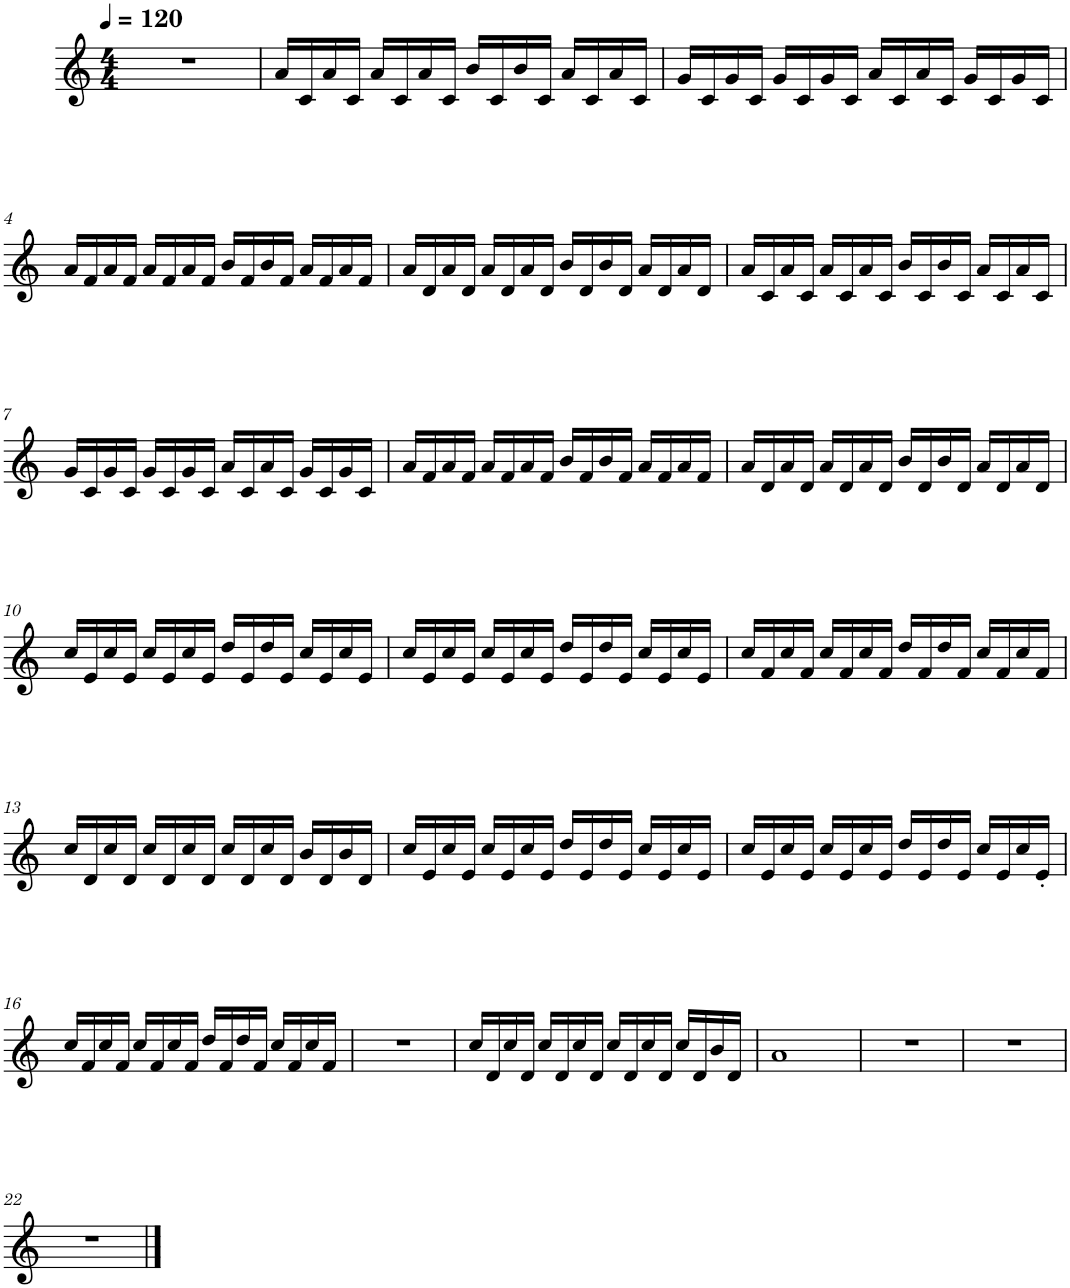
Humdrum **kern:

**kern
*part1
*staff1
*I"Piano, USERSONG02
*I'Pia.
*clefG2
*k[]
*M4/4
*MM120
=1
1r
=2
16a/LL
16c/
16a/
16c/JJ
16a/LL
16c/
16a/
16c/JJ
16b/LL
16c/
16b/
16c/JJ
16a/LL
16c/
16a/
16c/JJ
=3
16g/LL
16c/
16g/
16c/JJ
16g/LL
16c/
16g/
16c/JJ
16a/LL
16c/
16a/
16c/JJ
16g/LL
16c/
16g/
16c/JJ
!!LO:LB:g=z
=4
16a/LL
16f/
16a/
16f/JJ
16a/LL
16f/
16a/
16f/JJ
16b/LL
16f/
16b/
16f/JJ
16a/LL
16f/
16a/
16f/JJ
=5
16a/LL
16d/
16a/
16d/JJ
16a/LL
16d/
16a/
16d/JJ
16b/LL
16d/
16b/
16d/JJ
16a/LL
16d/
16a/
16d/JJ
=6
16a/LL
16c/
16a/
16c/JJ
16a/LL
16c/
16a/
16c/JJ
16b/LL
16c/
16b/
16c/JJ
16a/LL
16c/
16a/
16c/JJ
!!LO:LB:g=z
=7
16g/LL
16c/
16g/
16c/JJ
16g/LL
16c/
16g/
16c/JJ
16a/LL
16c/
16a/
16c/JJ
16g/LL
16c/
16g/
16c/JJ
=8
16a/LL
16f/
16a/
16f/JJ
16a/LL
16f/
16a/
16f/JJ
16b/LL
16f/
16b/
16f/JJ
16a/LL
16f/
16a/
16f/JJ
=9
16a/LL
16d/
16a/
16d/JJ
16a/LL
16d/
16a/
16d/JJ
16b/LL
16d/
16b/
16d/JJ
16a/LL
16d/
16a/
16d/JJ
!!LO:LB:g=z
=10
16cc/LL
16e/
16cc/
16e/JJ
16cc/LL
16e/
16cc/
16e/JJ
16dd/LL
16e/
16dd/
16e/JJ
16cc/LL
16e/
16cc/
16e/JJ
=11
16cc/LL
16e/
16cc/
16e/JJ
16cc/LL
16e/
16cc/
16e/JJ
16dd/LL
16e/
16dd/
16e/JJ
16cc/LL
16e/
16cc/
16e/JJ
=12
16cc/LL
16f/
16cc/
16f/JJ
16cc/LL
16f/
16cc/
16f/JJ
16dd/LL
16f/
16dd/
16f/JJ
16cc/LL
16f/
16cc/
16f/JJ
!!LO:LB:g=z
=13
16cc/LL
16d/
16cc/
16d/JJ
16cc/LL
16d/
16cc/
16d/JJ
16cc/LL
16d/
16cc/
16d/JJ
16b/LL
16d/
16b/
16d/JJ
=14
16cc/LL
16e/
16cc/
16e/JJ
16cc/LL
16e/
16cc/
16e/JJ
16dd/LL
16e/
16dd/
16e/JJ
16cc/LL
16e/
16cc/
16e/JJ
=15
16cc/LL
16e/
16cc/
16e/JJ
16cc/LL
16e/
16cc/
16e/JJ
16dd/LL
16e/
16dd/
16e/JJ
16cc/LL
16e/
16cc/
16e'/JJ
!!LO:LB:g=z
=16
16cc/LL
16f/
16cc/
16f/JJ
16cc/LL
16f/
16cc/
16f/JJ
16dd/LL
16f/
16dd/
16f/JJ
16cc/LL
16f/
16cc/
16f/JJ
=17
1r
=18
16cc/LL
16d/
16cc/
16d/JJ
16cc/LL
16d/
16cc/
16d/JJ
16cc/LL
16d/
16cc/
16d/JJ
16cc/LL
16d/
16b/
16d/JJ
=19
1a
=20
1r
=21
1r
!!LO:LB:g=z
=22
1r
==
*-
